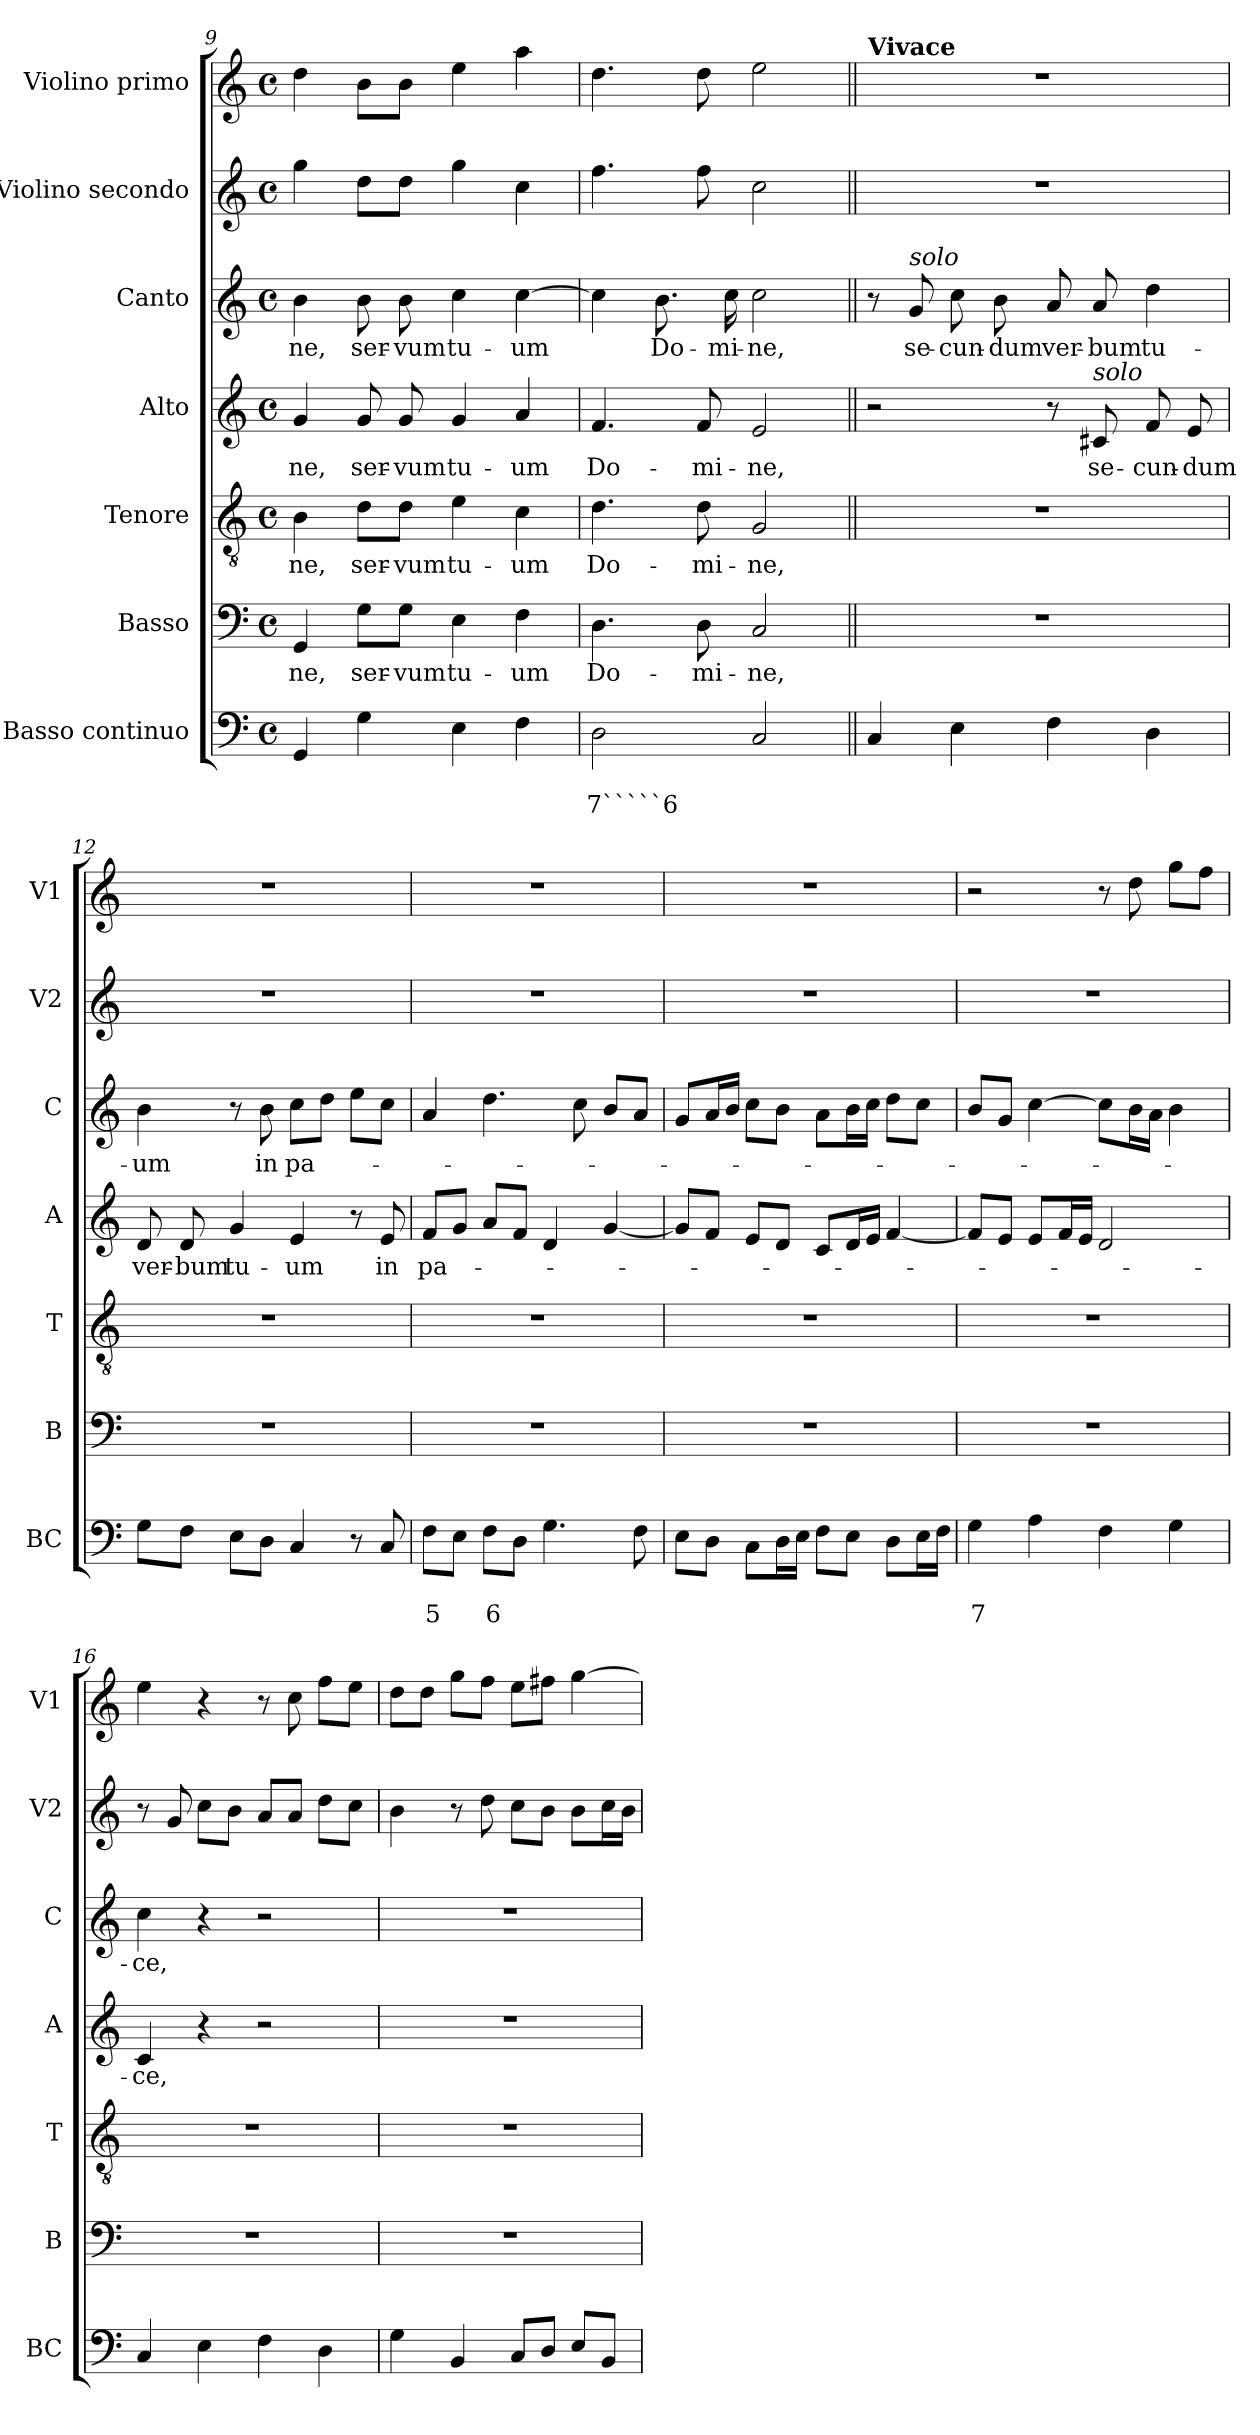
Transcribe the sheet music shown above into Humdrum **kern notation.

**kern	**text	**text	**kern	**text	**kern	**text	**kern	**text	**kern	**text	**kern	**kern
*part7	*part7	*part7	*part6	*part6	*part5	*part5	*part4	*part4	*part3	*part3	*part2	*part1
*staff7	*staff7	*staff7	*staff6	*staff6	*staff5	*staff5	*staff4	*staff4	*staff3	*staff3	*staff2	*staff1
*I"Basso continuo	*	*	*I"Basso	*	*I"Tenore	*	*I"Alto	*	*I"Canto	*	*I"Violino secondo	*I"Violino primo
*I'BC	*	*	*I'B	*	*I'T	*	*I'A	*	*I'C	*	*I'V2	*I'V1
*clefF4	*	*	*clefF4	*	*clefGv2	*	*clefG2	*	*clefG2	*	*clefG2	*clefG2
*k[]	*	*	*k[]	*	*k[]	*	*k[]	*	*k[]	*	*k[]	*k[]
*C:	*	*	*C:	*	*C:	*	*C:	*	*C:	*	*C:	*C:
*M4/4	*	*	*M4/4	*	*M4/4	*	*M4/4	*	*M4/4	*	*M4/4	*M4/4
*met(c)	*	*	*met(c)	*	*met(c)	*	*met(c)	*	*met(c)	*	*met(c)	*met(c)
=9	=9	=9	=9	=9	=9	=9	=9	=9	=9	=9	=9	=9
!	!	!	!	!LO:LY:b	!	!LO:LY:b	!	!LO:LY:b	!	!LO:LY:b	!	!
4GG/	.	.	4GG/	-ne,	4B\	-ne,	4g/	-ne,	4b\	-ne,	4gg\	4dd\
!	!	!	!	!LO:LY:b	!	!LO:LY:b	!	!LO:LY:b	!	!LO:LY:b	!	!
4G\	.	.	8G\L	ser-	8d\L	ser-	8g/	ser-	8b\	ser-	8dd\L	8b\L
!	!	!	!	!LO:LY:b	!	!LO:LY:b	!	!LO:LY:b	!	!LO:LY:b	!	!
.	.	.	8G\J	-vum	8d\J	-vum	8g/	-vum	8b\	-vum	8dd\J	8b\J
!	!	!	!	!LO:LY:b	!	!LO:LY:b	!	!LO:LY:b	!	!LO:LY:b	!	!
4E\	.	.	4E\	tu-	4e\	tu-	4g/	tu-	4cc\	tu-	4gg\	4ee\
!	!	!	!	!LO:LY:b	!	!LO:LY:b	!	!LO:LY:b	!	!LO:LY:b	!	!
4F\	.	.	4F\	-um	4c\	-um	4a/	-um	[4cc\	-um	4cc\	4aa\
=10	=10	=10	=10	=10	=10	=10	=10	=10	=10	=10	=10	=10
!	!	!LO:LY:b	!	!LO:LY:b	!	!LO:LY:b	!	!LO:LY:b	!	!	!	!
2D\	.	7`````6	4.D\	Do-	4.d\	Do-	4.f/	Do-	4cc\]	.	4.ff\	4.dd\
!	!	!	!	!	!	!	!	!	!	!LO:LY:b	!	!
.	.	.	.	.	.	.	.	.	8.b\	Do-	.	.
!	!	!	!	!LO:LY:b	!	!LO:LY:b	!	!LO:LY:b	!	!	!	!
.	.	.	8D\	-mi-	8d\	-mi-	8f/	-mi-	.	.	8ff\	8dd\
!	!	!	!	!	!	!	!	!	!	!LO:LY:b	!	!
.	.	.	.	.	.	.	.	.	16cc\	-mi-	.	.
!	!	!	!	!LO:LY:b	!	!LO:LY:b	!	!LO:LY:b	!	!LO:LY:b	!	!
2C/	.	.	2C/	-ne,	2G/	-ne,	2e/	-ne,	2cc\	-ne,	2cc\	2ee\
=11||	=11||	=11||	=11||	=11||	=11||	=11||	=11||	=11||	=11||	=11||	=11||	=11||
!	!	!	!	!	!	!	!	!	!	!	!	!LO:TX:a:B:t=Vivace
4C/	.	.	1r	.	1r	.	2r	.	8r	.	1r	1r
!	!	!	!	!	!	!	!	!	!LO:TX:a:i:t=solo	!	!	!
!	!	!	!	!	!	!	!	!	!	!LO:LY:b	!	!
.	.	.	.	.	.	.	.	.	8g/	se-	.	.
!	!	!	!	!	!	!	!	!	!	!LO:LY:b	!	!
4E\	.	.	.	.	.	.	.	.	8cc\	-cun-	.	.
!	!	!	!	!	!	!	!	!	!	!LO:LY:b	!	!
.	.	.	.	.	.	.	.	.	8b\	-dum	.	.
!	!	!	!	!	!	!	!	!	!	!LO:LY:b	!	!
4F\	.	.	.	.	.	.	8r	.	8a/	ver-	.	.
!	!	!	!	!	!	!	!LO:TX:a:i:t=solo	!	!	!	!	!
!	!	!	!	!	!	!	!	!LO:LY:b	!	!LO:LY:b	!	!
.	.	.	.	.	.	.	8c#X/	se-	8a/	-bum	.	.
!	!	!	!	!	!	!	!	!LO:LY:b	!	!LO:LY:b	!	!
4D\	.	.	.	.	.	.	8f/	-cun-	4dd\	tu-	.	.
!	!	!	!	!	!	!	!	!LO:LY:b	!	!	!	!
.	.	.	.	.	.	.	8e/	-dum	.	.	.	.
!!LO:LB:g=z
=12	=12	=12	=12	=12	=12	=12	=12	=12	=12	=12	=12	=12
!	!	!	!	!	!	!	!	!LO:LY:b	!	!LO:LY:b	!	!
8G\L	.	.	1r	.	1r	.	8d/	ver-	4b\	-um	1r	1r
!	!	!	!	!	!	!	!	!LO:LY:b	!	!	!	!
8F\J	.	.	.	.	.	.	8d/	-bum	.	.	.	.
!	!	!	!	!	!	!	!	!LO:LY:b	!	!	!	!
8E\L	.	.	.	.	.	.	4g/	tu-	8r	.	.	.
!	!	!	!	!	!	!	!	!	!	!LO:LY:b	!	!
8D\J	.	.	.	.	.	.	.	.	8b\	in	.	.
!	!	!	!	!	!	!	!	!LO:LY:b	!	!LO:LY:b	!	!
4C/	.	.	.	.	.	.	4e/	-um	8cc\L	pa-	.	.
.	.	.	.	.	.	.	.	.	8dd\J	.	.	.
8r	.	.	.	.	.	.	8r	.	8ee\L	.	.	.
!	!	!	!	!	!	!	!	!LO:LY:b	!	!	!	!
8C/	.	.	.	.	.	.	8e/	in	8cc\J	.	.	.
=13	=13	=13	=13	=13	=13	=13	=13	=13	=13	=13	=13	=13
!	!	!LO:LY:b	!	!	!	!	!	!LO:LY:b	!	!	!	!
8F\L	.	5	1r	.	1r	.	8f/L	pa-	4a/	.	1r	1r
8E\J	.	.	.	.	.	.	8g/J	.	.	.	.	.
!	!	!LO:LY:b	!	!	!	!	!	!	!	!	!	!
8F\L	.	6	.	.	.	.	8a/L	.	4.dd\	.	.	.
8D\J	.	.	.	.	.	.	8f/J	.	.	.	.	.
4.G\	.	.	.	.	.	.	4d/	.	.	.	.	.
.	.	.	.	.	.	.	.	.	8cc\	.	.	.
.	.	.	.	.	.	.	[4g/	.	8b/L	.	.	.
8F\	.	.	.	.	.	.	.	.	8a/J	.	.	.
=14	=14	=14	=14	=14	=14	=14	=14	=14	=14	=14	=14	=14
8E\L	.	.	1r	.	1r	.	8g/L]	.	8g/L	.	1r	1r
8D\J	.	.	.	.	.	.	8f/J	.	16a/L	.	.	.
.	.	.	.	.	.	.	.	.	16b/JJ	.	.	.
8C\L	.	.	.	.	.	.	8e/L	.	8cc\L	.	.	.
16D\L	.	.	.	.	.	.	8d/J	.	8b\J	.	.	.
16E\JJ	.	.	.	.	.	.	.	.	.	.	.	.
8F\L	.	.	.	.	.	.	8c/L	.	8a\L	.	.	.
8E\J	.	.	.	.	.	.	16d/L	.	16b\L	.	.	.
.	.	.	.	.	.	.	16e/JJ	.	16cc\JJ	.	.	.
8D\L	.	.	.	.	.	.	[4f/	.	8dd\L	.	.	.
16E\L	.	.	.	.	.	.	.	.	8cc\J	.	.	.
16F\JJ	.	.	.	.	.	.	.	.	.	.	.	.
=15	=15	=15	=15	=15	=15	=15	=15	=15	=15	=15	=15	=15
!	!	!LO:LY:b	!	!	!	!	!	!	!	!	!	!
4G\	.	7	1r	.	1r	.	8f/L]	.	8b/L	.	1r	2r
.	.	.	.	.	.	.	8e/J	.	8g/J	.	.	.
4A\	.	.	.	.	.	.	8e/L	.	[4cc\	.	.	.
.	.	.	.	.	.	.	16f/L	.	.	.	.	.
.	.	.	.	.	.	.	16e/JJ	.	.	.	.	.
4F\	.	.	.	.	.	.	2d/	.	8cc\L]	.	.	8r
.	.	.	.	.	.	.	.	.	16b\L	.	.	8dd\
.	.	.	.	.	.	.	.	.	16a\JJ	.	.	.
4G\	.	.	.	.	.	.	.	.	4b\	.	.	8gg\L
.	.	.	.	.	.	.	.	.	.	.	.	8ff\J
!!LO:PB:g=z
=16	=16	=16	=16	=16	=16	=16	=16	=16	=16	=16	=16	=16
!	!	!	!	!	!	!	!	!LO:LY:b	!	!LO:LY:b	!	!
4C/	.	.	1r	.	1r	.	4c/	-ce,	4cc\	-ce,	8r	4ee\
.	.	.	.	.	.	.	.	.	.	.	8g/	.
4E\	.	.	.	.	.	.	4r	.	4r	.	8cc\L	4r
.	.	.	.	.	.	.	.	.	.	.	8b\J	.
4F\	.	.	.	.	.	.	2r	.	2r	.	8a/L	8r
.	.	.	.	.	.	.	.	.	.	.	8a/J	8cc\
4D\	.	.	.	.	.	.	.	.	.	.	8dd\L	8ff\L
.	.	.	.	.	.	.	.	.	.	.	8cc\J	8ee\J
=17	=17	=17	=17	=17	=17	=17	=17	=17	=17	=17	=17	=17
4G\	.	.	1r	.	1r	.	1r	.	1r	.	4b\	8dd\L
.	.	.	.	.	.	.	.	.	.	.	.	8dd\J
4BB/	.	.	.	.	.	.	.	.	.	.	8r	8gg\L
.	.	.	.	.	.	.	.	.	.	.	8dd\	8ff\J
8C/L	.	.	.	.	.	.	.	.	.	.	8cc\L	8ee\L
8D/J	.	.	.	.	.	.	.	.	.	.	8b\J	8ff#X\J
8E/L	.	.	.	.	.	.	.	.	.	.	8b\L	[4gg\
8BB/J	.	.	.	.	.	.	.	.	.	.	16cc\L	.
.	.	.	.	.	.	.	.	.	.	.	16b\JJ	.
=	=	=	=	=	=	=	=	=	=	=	=	=
*-	*-	*-	*-	*-	*-	*-	*-	*-	*-	*-	*-	*-
